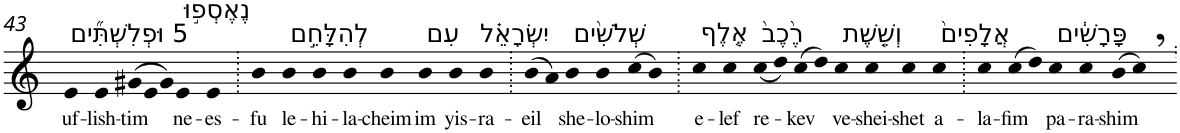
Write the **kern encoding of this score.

**kern	**text
*part1	*part1
*staff1	*staff1
*I"Piano	*
*I'Pno	*
!!LO:PB:g=z
*clefG2	*
*k[]	*
=43	=43
!LO:TX:a:t=5 וּפְלִשְׁתִּ֞ים	!
!	!LO:LY:b
4e	uf-
!	!LO:LY:b
4e	-lish-
*Xtuplet	*
!	!LO:LY:b
(>12g#X	-tim
12e	.
12g#)	.
!LO:TX:a:t=נֶאֶסְפ֣וּ	!
!	!LO:LY:b
4e	ne-
!	!LO:LY:b
4e	-es-
=44.	=44.
!	!LO:LY:b
4b	-fu
!LO:TX:a:t=לְהִלָּחֵ֣ם	!
!	!LO:LY:b
4b	le-
!	!LO:LY:b
4b	-hi-
!	!LO:LY:b
4b	-la-
!	!LO:LY:b
4b	-cheim
!LO:TX:a:t=עִם	!
!	!LO:LY:b
4b	im
!LO:TX:a:t=יִשְׂרָאֵ֗ל	!
!	!LO:LY:b
4b	yis-
!	!LO:LY:b
4b	-ra-
=45.	=45.
!	!LO:LY:b
(>8b	-eil
8a)	.
!LO:TX:a:t=שְׁלֹשִׁ֨ים	!
!	!LO:LY:b
4b	she-
!	!LO:LY:b
4b	-lo-
!	!LO:LY:b
(>8cc	-shim
8b)	.
=46.	=46.
!LO:TX:a:t=אֶ֤לֶף	!
!	!LO:LY:b
4cc	e-
!	!LO:LY:b
4cc	-lef
!LO:TX:a:t=רֶ֙כֶב֙	!
!	!LO:LY:b
(<8cc	re-
8dd)	.
!	!LO:LY:b
(>8cc	-kev
8dd)	.
!LO:TX:a:t=וְשֵׁ֤שֶׁת	!
!	!LO:LY:b
4cc	ve-
!	!LO:LY:b
4cc	-shei-
!	!LO:LY:b
4cc	-shet
!LO:TX:a:t=אֲלָפִים֙	!
!	!LO:LY:b
4cc	a-
=46X1.	=46X1.
!	!LO:LY:b
4cc	-la-
!	!LO:LY:b
(>8cc	-fim
8dd)	.
!LO:TX:a:t=פָּרָשִׁ֔ים	!
!	!LO:LY:b
4cc	pa-
!	!LO:LY:b
4cc	-ra-
!	!LO:LY:b
(>8b	-shim
8cc,)	.
=.	=.
*-	*-
